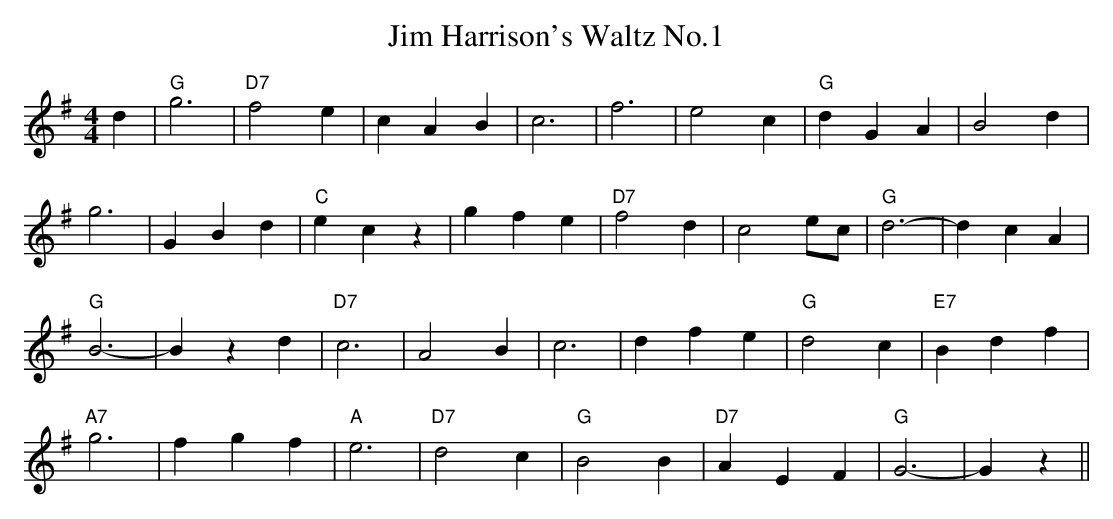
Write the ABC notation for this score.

X:1
T:Jim Harrison's Waltz No.1
M:4/4
L:1/8
K:G
d2|"G"g6|"D7"f4e2|c2A2B2|c6|f6|e4c2|"G"d2G2A2|B4d2|
g6|G2B2d2|"C"e2c2z2|g2f2e2|"D7"f4d2|c4ec|"G"d6-|d2c2A2|
"G"B6-|B2z2d2|"D7"c6|A4B2|c6|d2f2e2|"G"d4c2|"E7"B2d2f2|
"A7"g6|f2g2f2|"A"e6|"D7"d4c2|"G"B4B2|"D7"A2E2F2|"G"G6-|G2z2||
